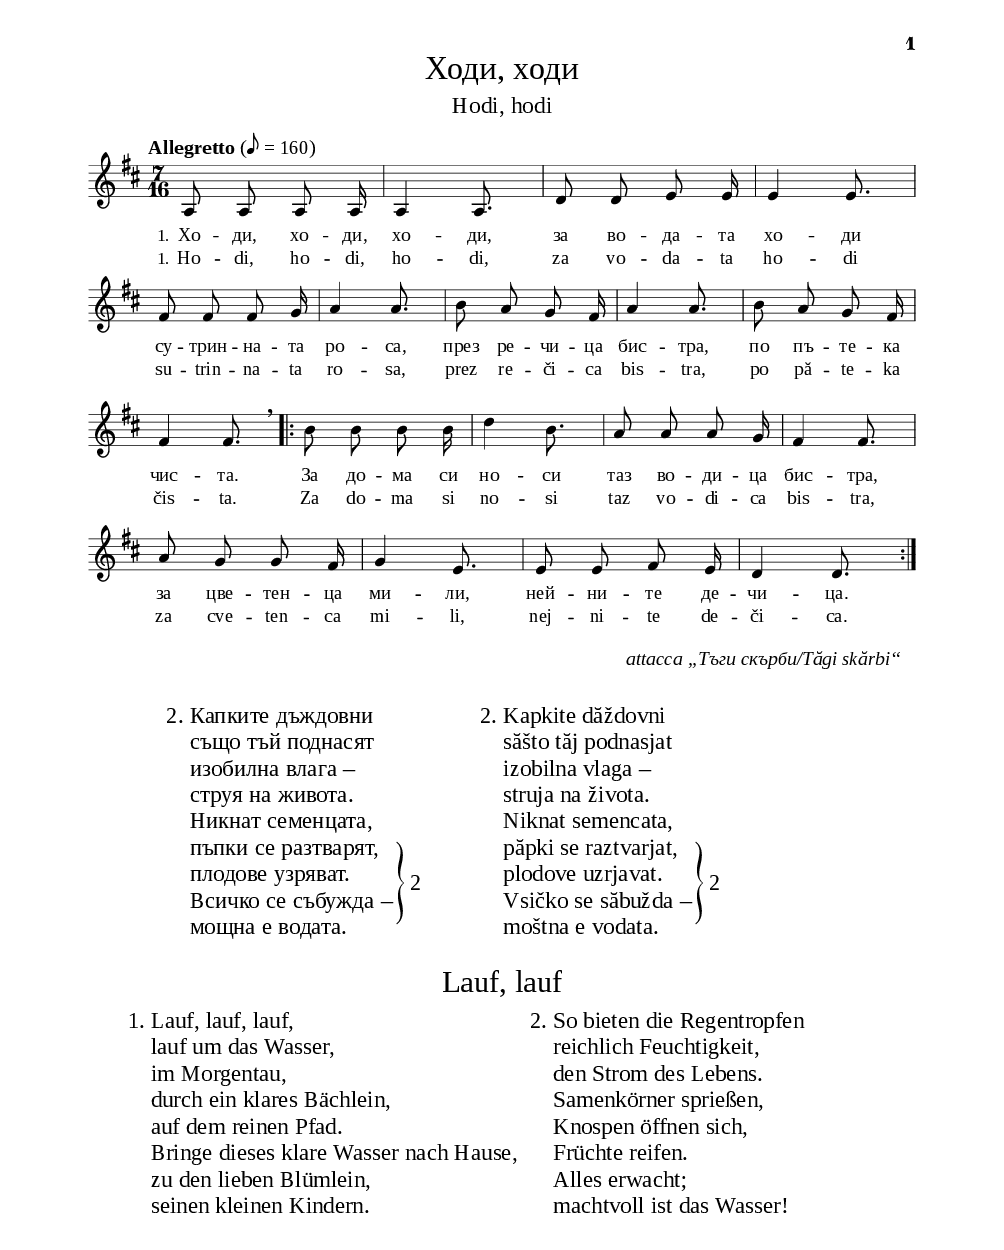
\version "2.24.4"

% include paper part and global functions
\include "include/globals.ily"

"rightBraces088" = \markup {
  \column {
    % repeat braces




    \translate #'(0 . -20.6 )
    \right-brace #40

  }
  \column {
    % repeat numbers




    \translate #'(0 . -21.5 )
    2
  }
}

\bookpart {
  \label #'ref088
  \tocItem \markup "Ходи, ходи –  Hodi, hodi"
  \include "include/bookpart-paper.ily"
  \score {
    \include "include/score-layout.ily"

    \new Voice \absolute  {
      \clef treble
      \key d \major
      \time 7/16
      \tempoFunc "Allegretto" 8 "160"
      a8 a8 a8 a16 | a4 a8. | d'8 d'8 e'8 e'16 | e'4 e'8. | \break

      fis'8 fis'8 fis'8 g'16 | a'4 a'8. | b'8 a'8 g'8 fis'16 | a'4 a'8. | b'8 a'8 g'8 fis'16 | \break

      fis'4 fis'8. \breathe | \bar ".|:" b'8 b'8 b'8 b'16| d''4 b'8. | a'8 a'8 a'8 g'16 | fis'4 fis'8. | \break

      a'8 g'8 g'8 fis'16 | g'4 e'8. | e'8 e'8 fis'8 e'16 | d'4 d'8. | \bar ":|."


    }
    \addlyrics {
      \set stanza = "1." Хо -- ди, хо -- ди, хо -- ди, за во -- да -- та хо -- ди

      су -- трин -- на -- та ро -- са, през ре -- чи -- ца бис -- тра, по пъ -- те -- ка

      чис -- та. За до -- ма  си но -- си  таз во -- ди -- ца бис -- тра,

      за цве -- тен -- ца ми -- ли, ней -- ни -- те де -- чи -- ца.
    }
    \addlyrics {
      \set stanza = "1." Ho -- di, ho -- di, ho -- di, za vo -- da -- ta ho -- di

      su -- trin -- na -- ta ro -- sa, prez re -- či -- ca bis -- tra, po pă -- te -- ka

      čis -- ta. Za do -- ma  si no -- si  taz vo -- di -- ca bis -- tra,

      za cve -- ten -- ca mi -- li, nej -- ni -- te de -- či -- ca.
    }

    \header {
      title = \titleFunc "Ходи, ходи" "Hodi, hodi"
    }

    \midi{}

  } % score

  \markup \empty-one
  \markup \italic \dc-one-nobold "attacca „Тъги скърби/Tăgi skărbi“"
  \markup \empty-one
  \markup \abs-fontsize #11 {
    \hspace #10
    \override #`(baseline-skip . ,bgCoupletBaselineSkip)
    \column {

      \line { 2. Капките дъждовни}
      \line { "   "също тъй поднасят}
      \line { "   "изобилна влага – }
      \line { "   "струя на живота. }
      \line { "   "Никнат семенцата, }
      \line { "   "пъпки се разтварят,}
      \line { "   "плодове узряват.}
      \line { "   "Всичко се събужда – }
      \line { "   "мощна е водата. }
    } \"rightBraces088"

    \hspace #7
    \override #`(baseline-skip . ,bgCoupletBaselineSkip)
    \column {
      \line { 2. Kapkite dăždovni}
      \line { "   "săšto tăj podnasjat}
      \line { "   "izobilna vlaga – }
      \line { "   "struja na života. }
      \line { "   "Niknat semencata, }
      \line { "   "păpki se raztvarjat,}
      \line { "   "plodove uzrjavat.}
      \line { "   "Vsičko se săbužda – }
      \line { "   "moštna e vodata. }
    } %column
    \"rightBraces088"
  } % markup

  \markup \empty-two
  % include foreign translation(s) of the song
  \version "2.24.4"

\markup \fill-line { \fontsize #deTitleFontSize "Lauf, lauf" }
\markup \null
\markup \null

\markup \abs-fontsize #11 {

   \hspace #5
  \override #`(baseline-skip . ,deCoupletBaselineSkip)
  \column {
	 
	\line { 1. Lauf, lauf, lauf, }

  \line { "   "lauf um das Wasser,}

  \line { "   "im Morgentau, }

  \line { "   "durch ein klares Bächlein,}

  \line { "   "auf dem reinen Pfad. }

  \line { "   "Bringe dieses klare Wasser nach Hause, }

  \line { "   "zu den lieben Blümlein, }

  \line { "   "seinen kleinen Kindern.}

  }

   \hspace #1
  \override #`(baseline-skip . ,deCoupletBaselineSkip)

  \column {

  \line {  2.	So bieten die Regentropfen }

 \line { "   " reichlich Feuchtigkeit, }
 
  \line { "   "den Strom des Lebens. }
 
 \line { "   "Samenkörner sprießen, }
 
 \line { "   "Knospen öffnen sich, }
 
 \line { "   "Früchte reifen. }
 
 \line { "   "Alles erwacht; }
 
  \line { "   " machtvoll ist das Wasser!  }
    }
}


} % bookpart
